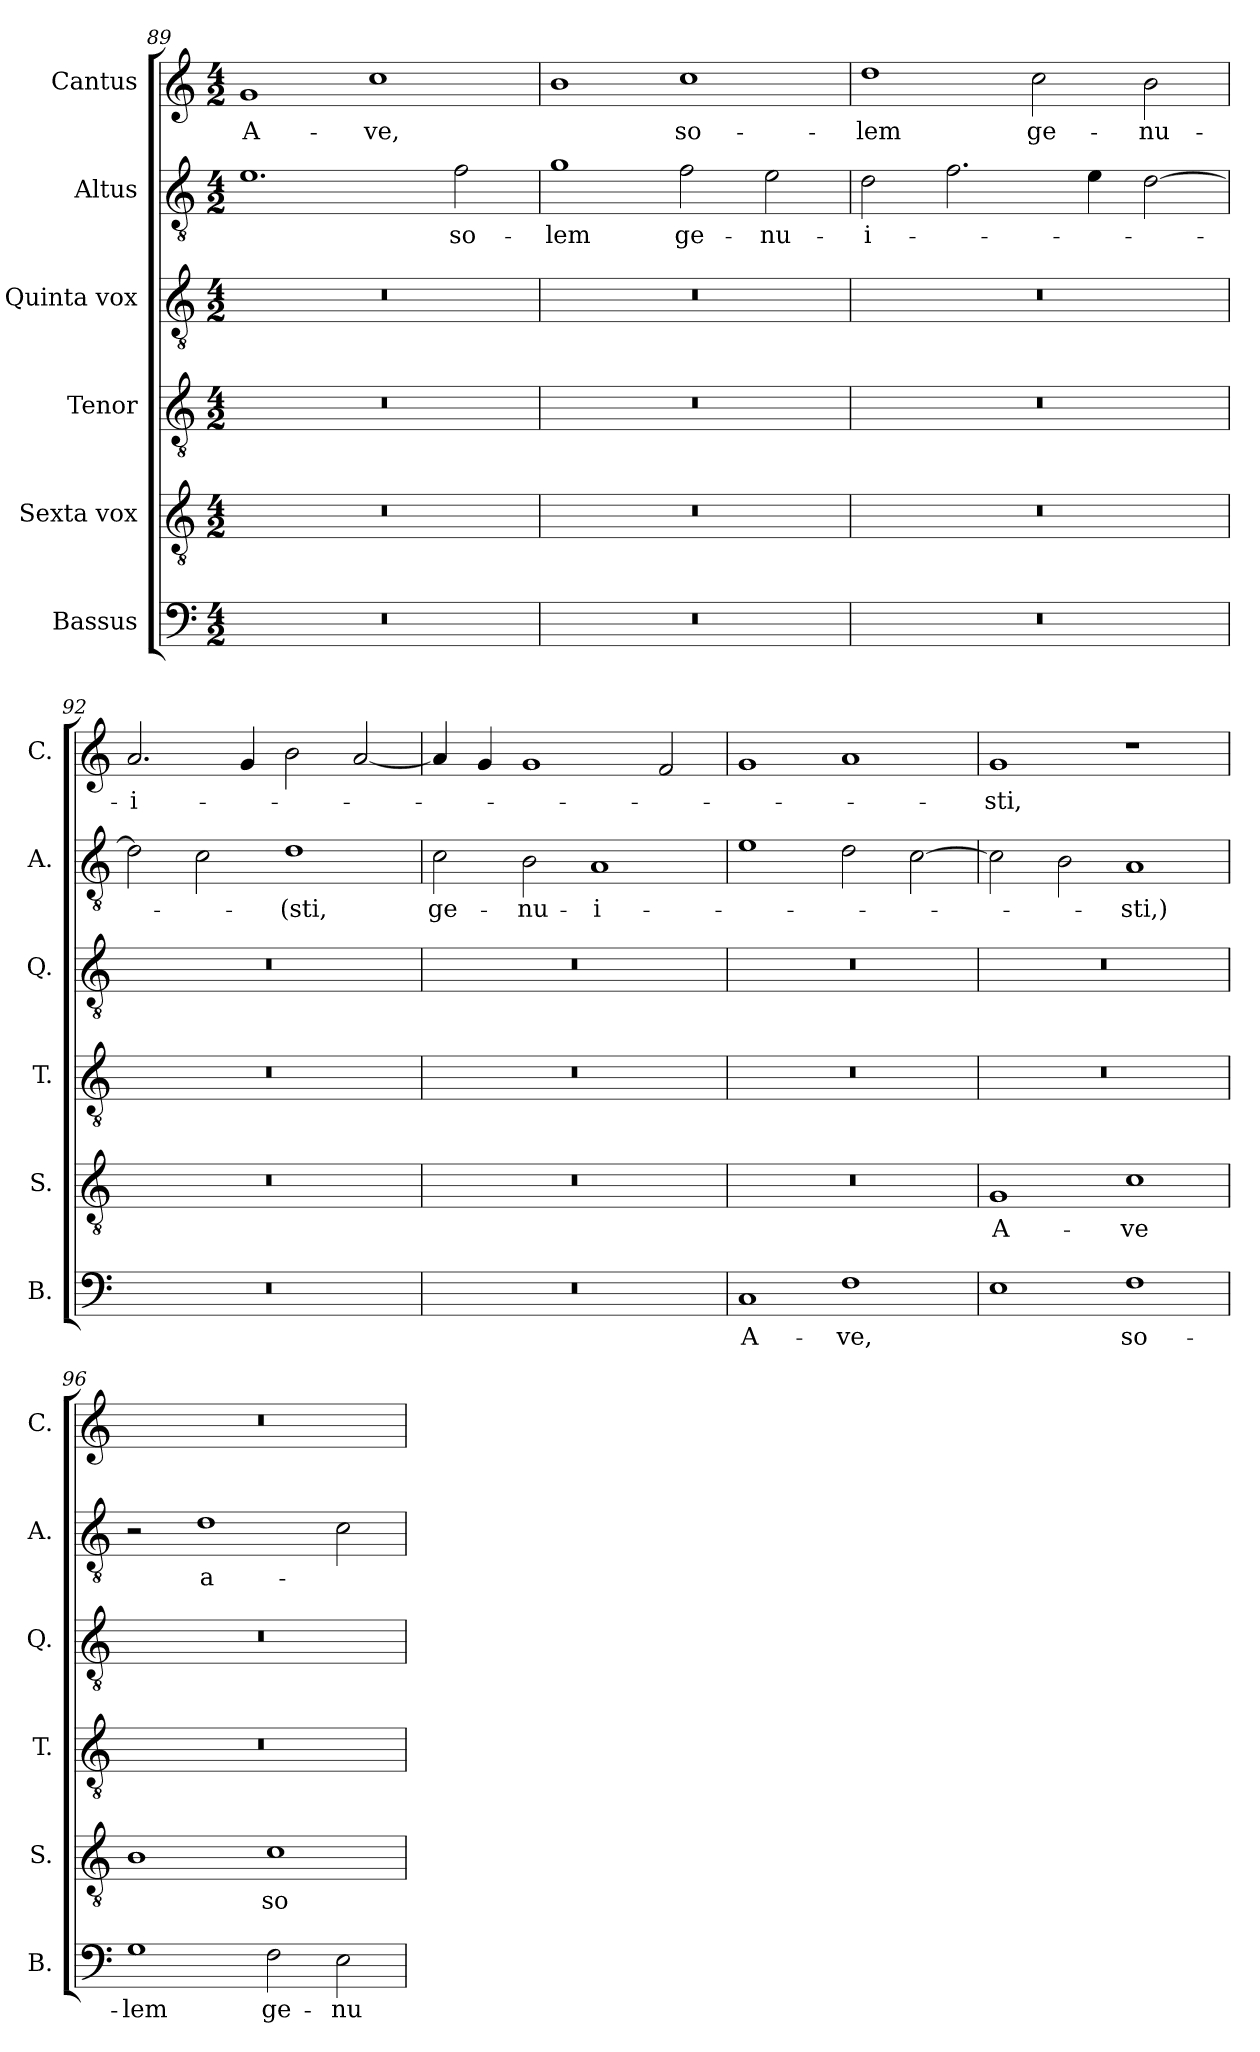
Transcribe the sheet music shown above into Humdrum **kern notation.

**kern	**text	**kern	**text	**kern	**kern	**kern	**text	**kern	**text
*part6	*part6	*part5	*part5	*part4	*part3	*part2	*part2	*part1	*part1
*staff6	*staff6	*staff5	*staff5	*staff4	*staff3	*staff2	*staff2	*staff1	*staff1
*I"Bassus	*	*I"Sexta vox	*	*I"Tenor	*I"Quinta vox	*I"Altus	*	*I"Cantus	*
*I'B.	*	*I'S.	*	*I'T.	*I'Q.	*I'A.	*	*I'C.	*
*clefF4	*	*clefGv2	*	*clefGv2	*clefGv2	*clefGv2	*	*clefG2	*
*k[]	*	*k[]	*	*k[]	*k[]	*k[]	*	*k[]	*
*M4/2	*	*M4/2	*	*M4/2	*M4/2	*M4/2	*	*M4/2	*
=89	=89	=89	=89	=89	=89	=89	=89	=89	=89
!	!	!	!	!	!	!	!	!	!LO:LY:b
0r	.	0r	.	0r	0r	1.e	.	1g	A-
!	!	!	!	!	!	!	!	!	!LO:LY:b
.	.	.	.	.	.	.	.	1cc	-ve,
!	!	!	!	!	!	!	!LO:LY:b	!	!
.	.	.	.	.	.	2f\	so-	.	.
=90	=90	=90	=90	=90	=90	=90	=90	=90	=90
!	!	!	!	!	!	!	!LO:LY:b	!	!
0r	.	0r	.	0r	0r	1g	-lem	1b	.
!	!	!	!	!	!	!	!LO:LY:b	!	!LO:LY:b
.	.	.	.	.	.	2f\	ge-	1cc	so-
!	!	!	!	!	!	!	!LO:LY:b	!	!
.	.	.	.	.	.	2e\	-nu-	.	.
=91	=91	=91	=91	=91	=91	=91	=91	=91	=91
!	!	!	!	!	!	!	!LO:LY:b	!	!LO:LY:b
0r	.	0r	.	0r	0r	2d\	-i-	1dd	-lem
.	.	.	.	.	.	2.f\	.	.	.
!	!	!	!	!	!	!	!	!	!LO:LY:b
.	.	.	.	.	.	.	.	2cc\	ge-
.	.	.	.	.	.	4e\	.	.	.
!	!	!	!	!	!	!	!	!	!LO:LY:b
.	.	.	.	.	.	[2d\	.	2b\	-nu-
!!LO:LB:g=z
=92	=92	=92	=92	=92	=92	=92	=92	=92	=92
!	!	!	!	!	!	!	!	!	!LO:LY:b
0r	.	0r	.	0r	0r	2d\]	.	2.a/	-i-
.	.	.	.	.	.	2c\	.	.	.
.	.	.	.	.	.	.	.	4g/	.
!	!	!	!	!	!	!	!LO:LY:b	!	!
.	.	.	.	.	.	1d	-(sti,	2b\	.
.	.	.	.	.	.	.	.	[2a/	.
=93	=93	=93	=93	=93	=93	=93	=93	=93	=93
!	!	!	!	!	!	!	!LO:LY:b	!	!
0r	.	0r	.	0r	0r	2c\	ge-	4a/]	.
.	.	.	.	.	.	.	.	4g/	.
!	!	!	!	!	!	!	!LO:LY:b	!	!
.	.	.	.	.	.	2B\	-nu-	1g	.
!	!	!	!	!	!	!	!LO:LY:b	!	!
.	.	.	.	.	.	1A	-i-	.	.
.	.	.	.	.	.	.	.	2f/	.
=94	=94	=94	=94	=94	=94	=94	=94	=94	=94
!	!LO:LY:b	!	!	!	!	!	!	!	!
1C	A-	0r	.	0r	0r	1e	.	1g	.
!	!LO:LY:b	!	!	!	!	!	!	!	!
1F	-ve,	.	.	.	.	2d\	.	1a	.
.	.	.	.	.	.	[2c\	.	.	.
=95	=95	=95	=95	=95	=95	=95	=95	=95	=95
!	!	!	!LO:LY:b	!	!	!	!	!	!LO:LY:b
1E	.	1G	A-	0r	0r	2c\]	.	1g	-sti,
.	.	.	.	.	.	2B\	.	.	.
!	!LO:LY:b	!	!LO:LY:b	!	!	!	!LO:LY:b	!	!
1F	so-	1c	-ve	.	.	1A	-sti,)	1r	.
=96	=96	=96	=96	=96	=96	=96	=96	=96	=96
!	!LO:LY:b	!	!	!	!	!	!	!	!
1G	-lem	1B	.	0r	0r	2r	.	0r	.
!	!	!	!	!	!	!	!LO:LY:b	!	!
.	.	.	.	.	.	1d	a-	.	.
!	!LO:LY:b	!	!LO:LY:b	!	!	!	!	!	!
2F\	ge-	1c	so-	.	.	.	.	.	.
!	!LO:LY:b	!	!	!	!	!	!	!	!
2E\	-nu-	.	.	.	.	2c\	.	.	.
=	=	=	=	=	=	=	=	=	=
*-	*-	*-	*-	*-	*-	*-	*-	*-	*-
